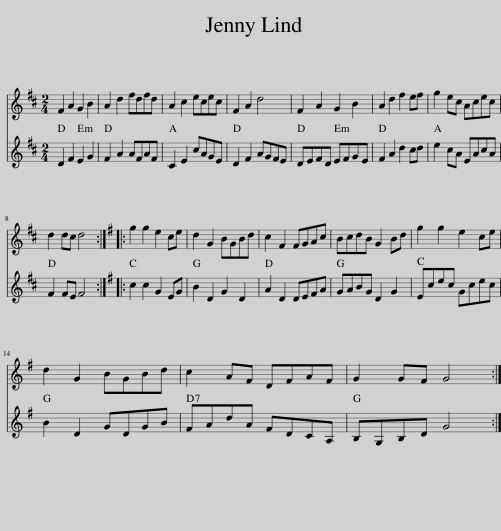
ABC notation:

X:1
%%score 1 2
L:1/8
M:2/4
I:linebreak $
K:D
V:1 treble
V:2 treble
V:1
 F2 A2 G2 B2 | A2 d2 fdfd | A2 c2 ecec | F2 A2 d4 | F2 A2 G2 B2 | %5
 A2 d2 f2 ef | g2 ec Acec |$ d2 dc d4 ::[K:G] g2 g2 e2 ce | d2 G2 BGBd | %10
 c2 F2 FGAc | BcdB G2 Bd | g2 g2 e2 ce |$ d2 G2 BGBd | c2 AF DFAF | %15
 G2 GF G4 :| %16
V:2
 D2 F2 E2 G2 | F2 A2 AFAF | C2 E2 cAGE | D2 F2 AGFE | DEFD EFGE | %5
 F2 A2 d2 cd | e2 cA EAcA |$ F2 FE F4 ::[K:G] c2 c2 G2 EG | B2 D2 G2 D2 | %10
 A2 D2 DEFA | GABG D2 G2 | Ecec Gcec |$ B2 D2 GDGB | FAdA FDCA, | %15
 B,G,B,D G4 :| %16
